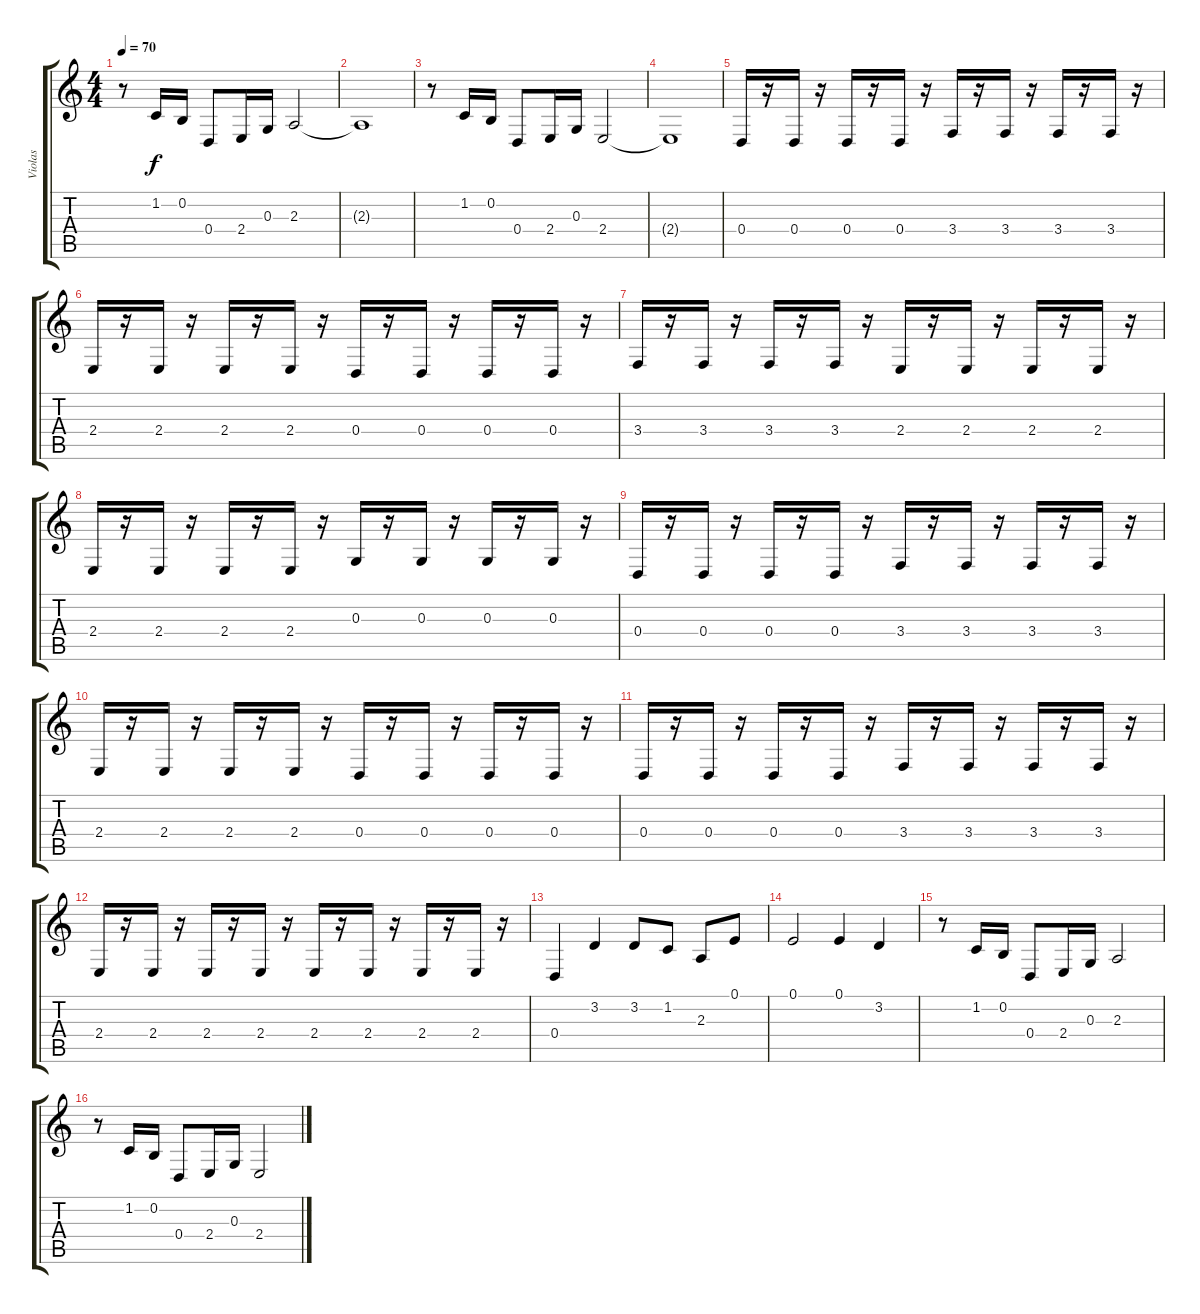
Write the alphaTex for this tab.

\track ("Violas" "Violas") {instrument stringensemble1}
\staff {score tabs}
\tuning (E4 B3 G3 D3 A2 E2) {hide}
\ts (4 4)
\tempo 70
\clef g2
\ks c
r.8{dy f} 1.2.16 0.2.16 0.4.8 2.4.16 0.3.16 2.3.2 |
2.3{t}.1 |
r.8 1.2.16 0.2.16 0.4.8 2.4.16 0.3.16 2.4.2 |
2.4{t}.1 |
0.4.16 r.16 0.4.16 r.16 0.4.16 r.16 0.4.16 r.16 3.4.16 r.16 3.4.16 r.16 3.4.16 r.16 3.4.16 r.16 |
2.4.16 r.16 2.4.16 r.16 2.4.16 r.16 2.4.16 r.16 0.4.16 r.16 0.4.16 r.16 0.4.16 r.16 0.4.16 r.16 |
3.4.16 r.16 3.4.16 r.16 3.4.16 r.16 3.4.16 r.16 2.4.16 r.16 2.4.16 r.16 2.4.16 r.16 2.4.16 r.16 |
2.4.16 r.16 2.4.16 r.16 2.4.16 r.16 2.4.16 r.16 0.3.16 r.16 0.3.16 r.16 0.3.16 r.16 0.3.16 r.16 |
0.4.16 r.16 0.4.16 r.16 0.4.16 r.16 0.4.16 r.16 3.4.16 r.16 3.4.16 r.16 3.4.16 r.16 3.4.16 r.16 |
2.4.16 r.16 2.4.16 r.16 2.4.16 r.16 2.4.16 r.16 0.4.16 r.16 0.4.16 r.16 0.4.16 r.16 0.4.16 r.16 |
0.4.16 r.16 0.4.16 r.16 0.4.16 r.16 0.4.16 r.16 3.4.16 r.16 3.4.16 r.16 3.4.16 r.16 3.4.16 r.16 |
2.4.16 r.16 2.4.16 r.16 2.4.16 r.16 2.4.16 r.16 2.4.16 r.16 2.4.16 r.16 2.4.16 r.16 2.4.16 r.16 |
0.4.4 3.2.4 3.2.8 1.2.8 2.3.8 0.1.8 |
0.1.2 0.1.4 3.2.4 |
r.8 1.2.16 0.2.16 0.4.8 2.4.16 0.3.16 2.3.2 |
r.8 1.2.16 0.2.16 0.4.8 2.4.16 0.3.16 2.4.2
